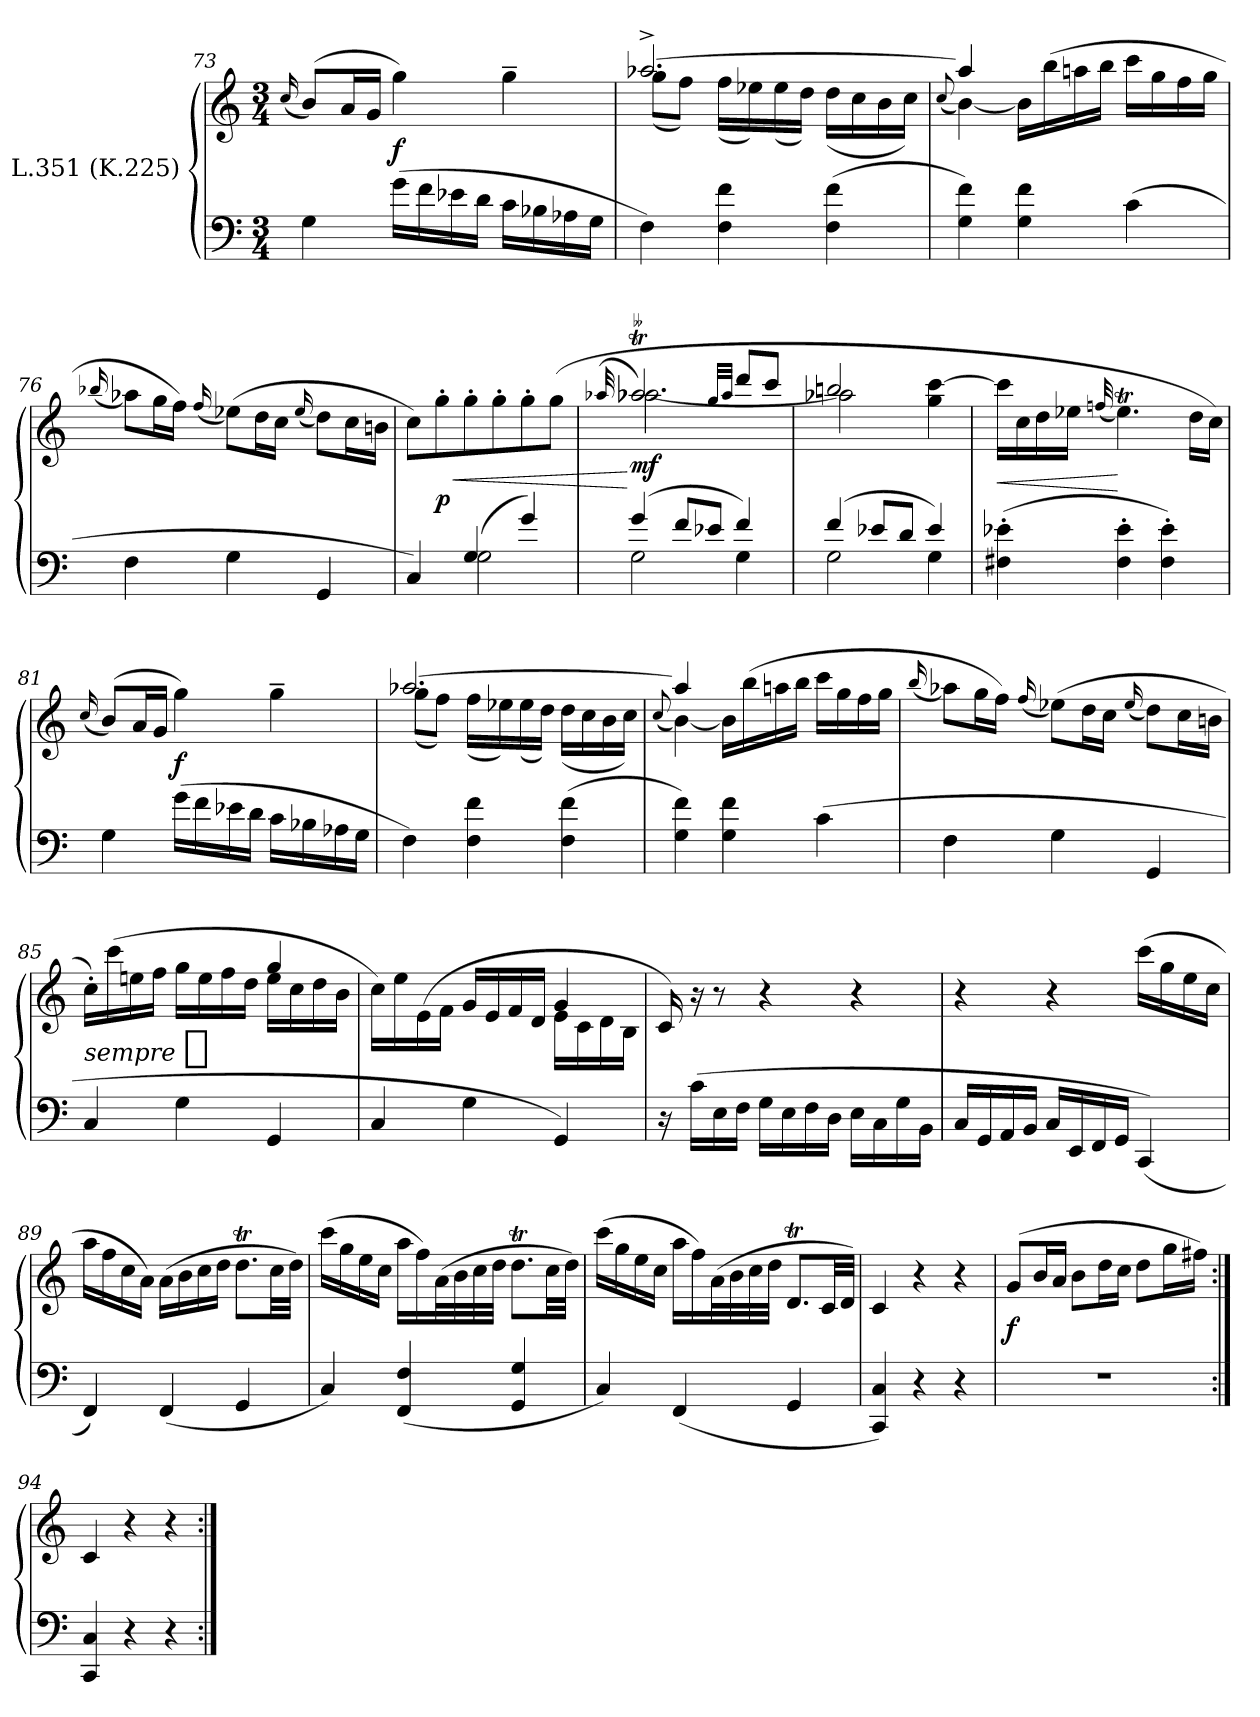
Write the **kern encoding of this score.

**kern	**kern	**dynam
*part1	*part1	*part1
*staff2	*staff1	*staff1/2
*I"L.351 (K.225)	*	*
*clefF4	*clefG2	*
*k[]	*k[]	*
*C:	*C:	*
*M3/4	*M3/4	*
=73	=73	=73
.	(16qqcc	.
4G	(8bL)	.
.	16aL	.
.	16gJJ	.
(16gLL	4gg)	f
16f	.	.
16e-X	.	.
16dJJ	.	.
16cLL	4gg~	.
16B-X	.	.
16A-X	.	.
16GJJ	.	.
!!LO:LB:g=z
=74	=74	=74
*	*^	*
4F)	[2.aa-X^	(8ggL	.
.	.	8ffJ)	.
4F 4f	.	(16ffLL	.
.	.	16ee-X)	.
.	.	(16ee-	.
.	.	16ddJJ)	.
(<4F 4f	.	(16ddLL	.
.	.	16cc	.
.	.	16b	.
.	.	16ccJJ)	.
=75	=75	=75	=75
.	(8qqcc	.	.
4G 4f)	4aa-]	[4b)	.
4G 4f	4ryy	16bLL]	.
.	.	(16bb	.
.	.	16aan	.
.	.	16bbJJ	.
(4c	4ryy	16cccLL	.
.	.	16gg	.
.	.	16ff	.
.	.	16ggJJ	.
*	*v	*v	*
=76	=76	=76
.	(16qqbb-X	.
4F	8aa-XL)	.
.	16ggL	.
.	16ffJJ)	.
.	(16qqff	.
4G	(8ee-XL)	.
.	16ddL	.
.	16ccJJ	.
.	(16qqee-	.
4GG	8ddL)	.
.	16ccL	.
.	16bnJJ	.
!!LO:LB:g=z
=77	=77	=77
*^	*	*
4C)	4ryy	8ccL)	.
.	.	8gg'	< p
(4G	2G	8gg'	.
.	.	8gg'	.
4g)	.	8gg'	.
.	.	(8ggJ	.
=78	=78	=78	=78
.	.	(32qqaa-X	.
*	*	*^	*
(4g	2G	2aa-Xt)	[2.aa-X	[ mf
8fL	.	.	.	.
8e-XJ	.	.	.	.
.	.	32qggLLL	.	.
.	.	32qaa-JJJ	.	.
4f)	4G	8dddL	.	.
.	.	8cccJ	.	.
=79	=79	=79	=79	=79
(4f	2G	2bbn	2aa-X]	.
8e-XL	.	.	.	.
8dJ	.	.	.	.
4e-)	4G	4ryy	4gg [4ccc	.
*v	*v	*	*	*
*	*v	*v	*
=80	=80	=80
(4F#X' 4e-X'	16cccLL]	<
.	16cc	.
.	16dd	.
.	16ee-XJJ	.
.	(32qqffn	.
4F#' 4e-'	4.ee-T)	[
4F#' 4e-')	.	.
.	16ddLL	.
.	16ccJJ)	.
!!LO:LB:g=z
=81	=81	=81
.	(16qqcc	.
4G	(8bL)	.
.	16aL	.
.	16gJJ	.
(16gLL	4gg)	f
16f	.	.
16e-X	.	.
16dJJ	.	.
16cLL	4gg~	.
16B-X	.	.
16A-X	.	.
16GJJ	.	.
=82	=82	=82
*	*^	*
4F)	[2.aa-X	(8ggL	.
.	.	8ffJ)	.
4F 4f	.	(16ffLL	.
.	.	16ee-X)	.
.	.	(16ee-	.
.	.	16ddJJ)	.
(<4F 4f	.	(16ddLL	.
.	.	16cc	.
.	.	16b	.
.	.	16ccJJ)	.
=83	=83	=83	=83
.	(8qqcc	.	.
4G 4f)	4aa-]	[4b)	.
4G 4f	2ryy	16bLL]	.
.	.	(16bb	.
.	.	16aan	.
.	.	16bbJJ	.
(4c	.	16cccLL	.
.	.	16gg	.
.	.	16ff	.
.	.	16ggJJ	.
*	*v	*v	*
!!LO:LB:g=z
=84	=84	=84
.	(16qqbb	.
4F	8aa-XL)	.
.	16ggL	.
.	16ffJJ)	.
.	(16qqff	.
4G	(8ee-XL)	.
.	16ddL	.
.	16ccJJ	.
.	(16qqee-	.
4GG	8ddL)	.
.	16ccL	.
.	16bnJJ	.
=85	=85	=85
*	*^	*
!	!	!	!LO:DY:t=sempre %s
4C	4ryy	16cc'LL)	f
.	.	(16ccc	.
.	.	16een	.
.	.	16ffJJ	.
4G	4ryy	16ggLL	.
.	.	16ee	.
.	.	16ff	.
.	.	16ddJJ	.
4GG	4gg	16eeLL	.
.	.	16cc	.
.	.	16dd	.
.	.	16bJJ	.
=86	=86	=86	=86
4C	4ryy	16cc\LL)	.
.	.	16ee\	.
.	.	(16e\	.
.	.	16f\JJ	.
4G	4ryy	16gLL	.
.	.	16e	.
.	.	16f	.
.	.	16dJJ	.
4GG)	4g	16eLL	.
.	.	16c	.
.	.	16d	.
.	.	16BJJ	.
*	*v	*v	*
!!LO:LB:g=z
=87	=87	=87
16r	16c)	.
(16cLL	16r	.
16E	8r	.
16FJJ	.	.
16GLL	4r	.
16E	.	.
16F	.	.
16DJJ	.	.
16ELL	4r	.
16C	.	.
16G	.	.
16BBJJ	.	.
=88	=88	=88
16CLL	4r	.
16GG	.	.
16AA	.	.
16BBJJ	.	.
16CLL	4r	.
16EE	.	.
16FF	.	.
16GGJJ	.	.
(4CC)	(16cccLL	.
.	16gg	.
.	16ee	.
.	16ccJJ	.
=89	=89	=89
4FF)	16aaLL	.
.	16ff	.
.	16cc	.
.	16aJJ)	.
(4FF	(16aLL	.
.	16b	.
.	16cc	.
.	16ddJJ	.
4GG	8.ddTL	.
.	32ccLL	.
.	32ddJJJ)	.
!!LO:LB:g=z
=90	=90	=90
4C)	(16cccLL	.
.	16gg	.
.	16ee	.
.	16ccJJ	.
(4FF 4F	16aaLL	.
.	16ff)	.
.	(32aL	.
.	32b	.
.	32cc	.
.	32ddJJJ	.
4GG 4G	8.ddTL	.
.	32ccLL	.
.	32ddJJJ)	.
=91	=91	=91
4C)	(16cccLL	.
.	16gg	.
.	16ee	.
.	16ccJJ	.
(4FF	16aaLL	.
.	16ff)	.
.	(32aL	.
.	32b	.
.	32cc	.
.	32ddJJJ	.
4GG	8.dTL	.
.	32cLL	.
.	32dJJJ)	.
=92	=92	=92
4CC 4C)	4c	.
4r	4r	.
4r	4r	.
=93	=93	=93
2.r	(8gL	f
.	16bL	.
.	16aJJ	.
.	8bL	.
.	16ddL	.
.	16ccJJ	.
.	8ddL	.
.	16ggL	.
.	16ff#XJJ)	.
=94:|!	=94:|!	=94:|!
4CC 4C	4c	.
4r	4r	.
4r	4r	.
=:|!	=:|!	=:|!
*-	*-	*-
